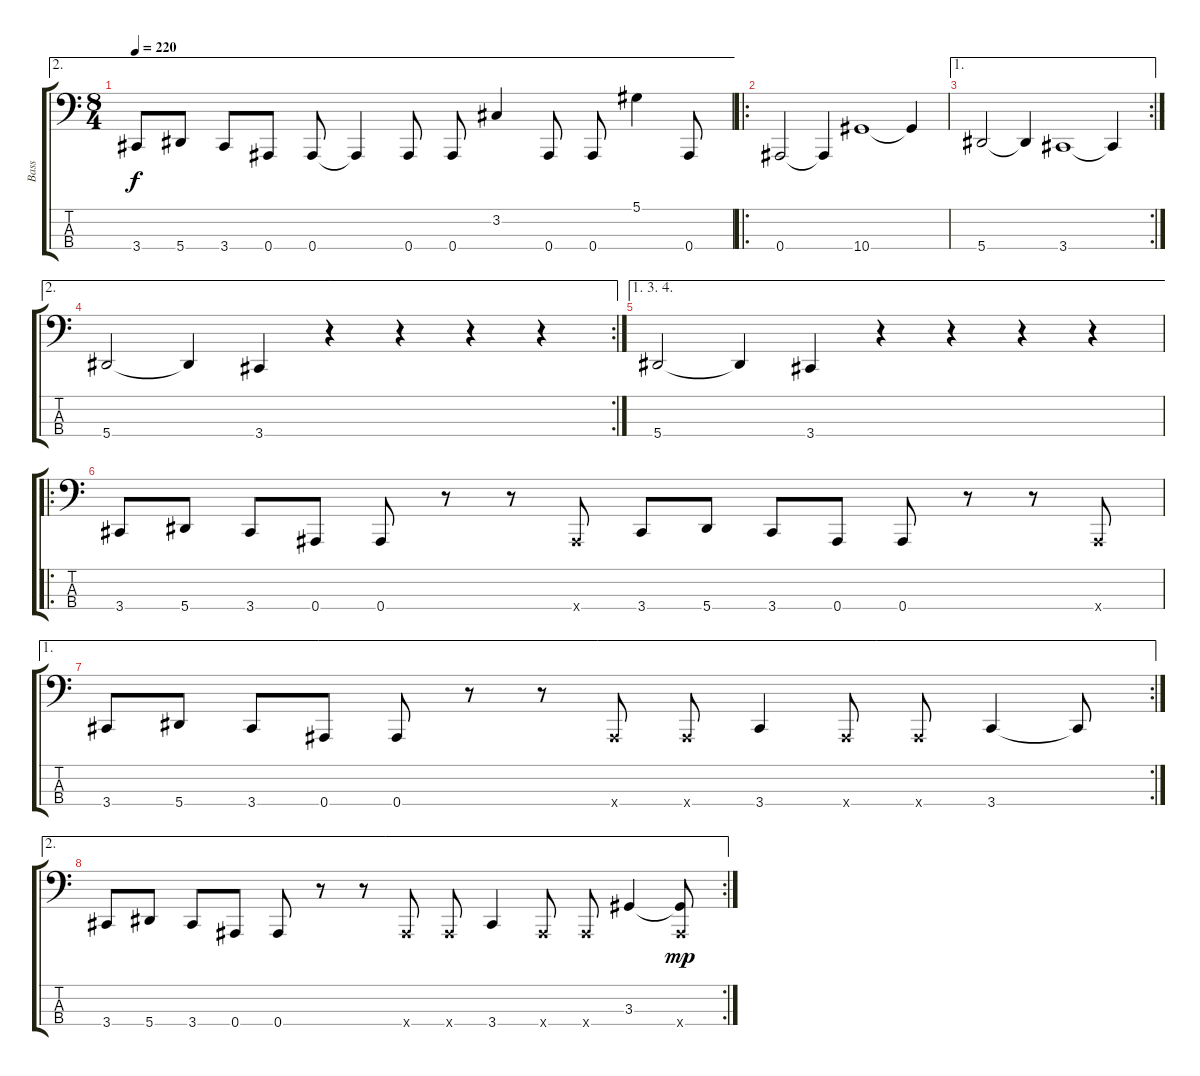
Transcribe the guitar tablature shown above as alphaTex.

\track ("Bass" "Bass") {instrument electricbassfinger}
\staff {score tabs}
\tuning (Eb2 Bb1 F1 Bb0) {hide}
\ae 2
\ts (8 4)
\tempo 220
\clef f4
\ks c
3.4.8{dy f} 5.4.8 3.4.8 0.4.8 0.4.8 0.4{t}.4 0.4.8 0.4.8 3.2.4 0.4.8 0.4.8 5.1.4 0.4.8 |
\ro
0.4.2 0.4{t}.4 10.4.1 10.4{t}.4 |
\ae 1
\rc 2
5.4.2 5.4{t}.4 3.4.1 3.4{t}.4 |
\ae 2
\rc 2
5.4.2 5.4{t}.4 3.4.4 r.4 r.4 r.4 r.4 |
\ae (1 3 4)
5.4.2 5.4{t}.4 3.4.4 r.4 r.4 r.4 r.4 |
\ro
3.4.8 5.4.8 3.4.8 0.4.8 0.4.8 r.8 r.8 0.4{x}.8 3.4.8 5.4.8 3.4.8 0.4.8 0.4.8 r.8 r.8 0.4{x}.8 |
\ae 1
\rc 2
3.4.8 5.4.8 3.4.8 0.4.8 0.4.8 r.8 r.8 0.4{x}.8 0.4{x}.8 3.4.4 0.4{x}.8 0.4{x}.8 3.4.4 3.4{t}.8 |
\ae 2
\rc 2
3.4.8 5.4.8 3.4.8 0.4.8 0.4.8 r.8 r.8 0.4{x}.8 0.4{x}.8 3.4.4 0.4{x}.8 0.4{x}.8 3.3.4 (3.3{t} 0.4{x}).8{dy mp}
